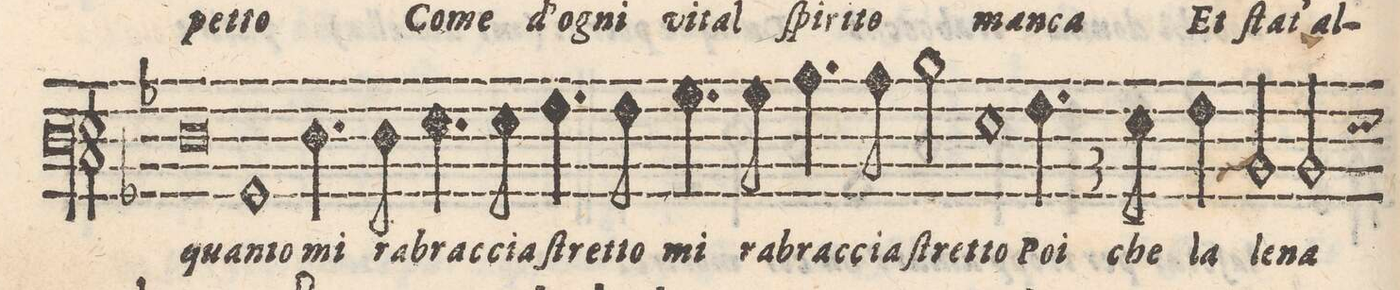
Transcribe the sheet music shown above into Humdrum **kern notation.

**kern	**text
*I"BASSO	*
*clefF3	*
*k[b-]	*
*met(C)	*
*M2/1	*
0F	quan-
=23-	=23-
1BB-	-to
4.F\	mi
8F\	ra-
4.G\	-brac-
8G\	-cia
=24-	=24-
4.A\	ſtret-
8A\	-to
4.B-\	mi
8B-\	ra-
4.c\	-brac-
8c\	-cia
2d\	ſtret-
=25-	=25-
1G	-to
3.A\	Poi
6G\	che
3A\	la
=26-	=26-
2D/	le-
2D/	-na
*custos:G	*
*-	*-
